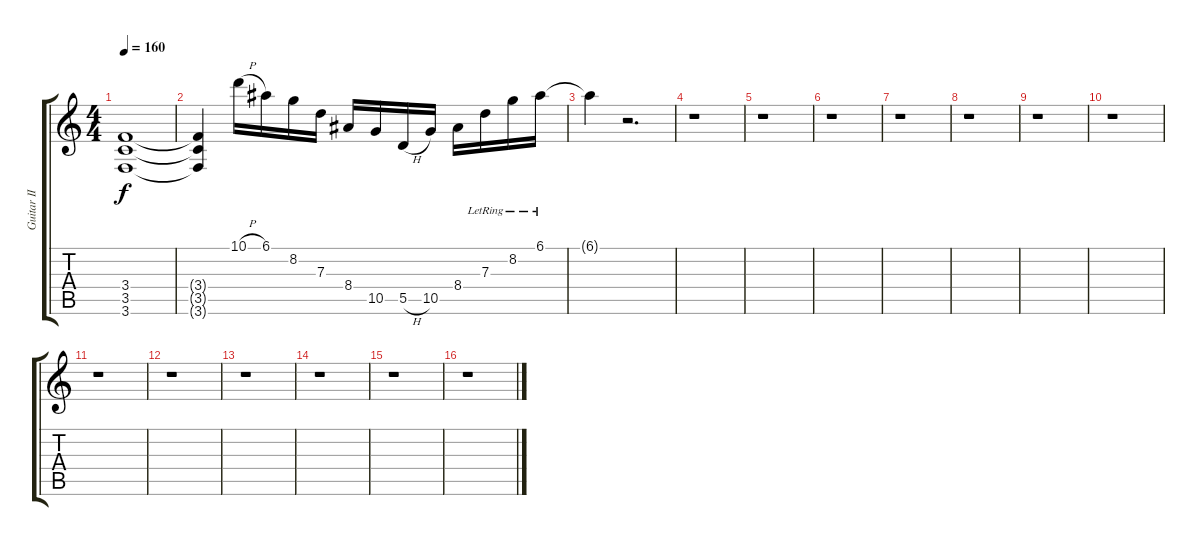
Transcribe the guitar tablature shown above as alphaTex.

\track ("Guitar II" "Guitar II") {instrument distortionguitar}
\staff {score tabs}
\tuning (E4 B3 G3 D3 A2 D2) {hide}
\ts (4 4)
\tempo 160
\clef g2
\ks c
(3.4 3.5 3.6).1{dy f} |
(3.4{t} 3.5{t} 3.6{t}).4 10.1{h}.16 6.1.16 8.2.16 7.3.16 8.4.16 10.5.16 5.5{h}.16 10.5.16 8.4.16 7.3{lr}.16 8.2{lr}.16 6.1{lr}.16 |
\section ("" " ")
6.1{t}.4 r.2{d} |
r.1 |
r.1 |
r.1 |
r.1 |
r.1 |
r.1 |
r.1 |
r.1 |
r.1 |
r.1 |
r.1 |
r.1 |
r.1
